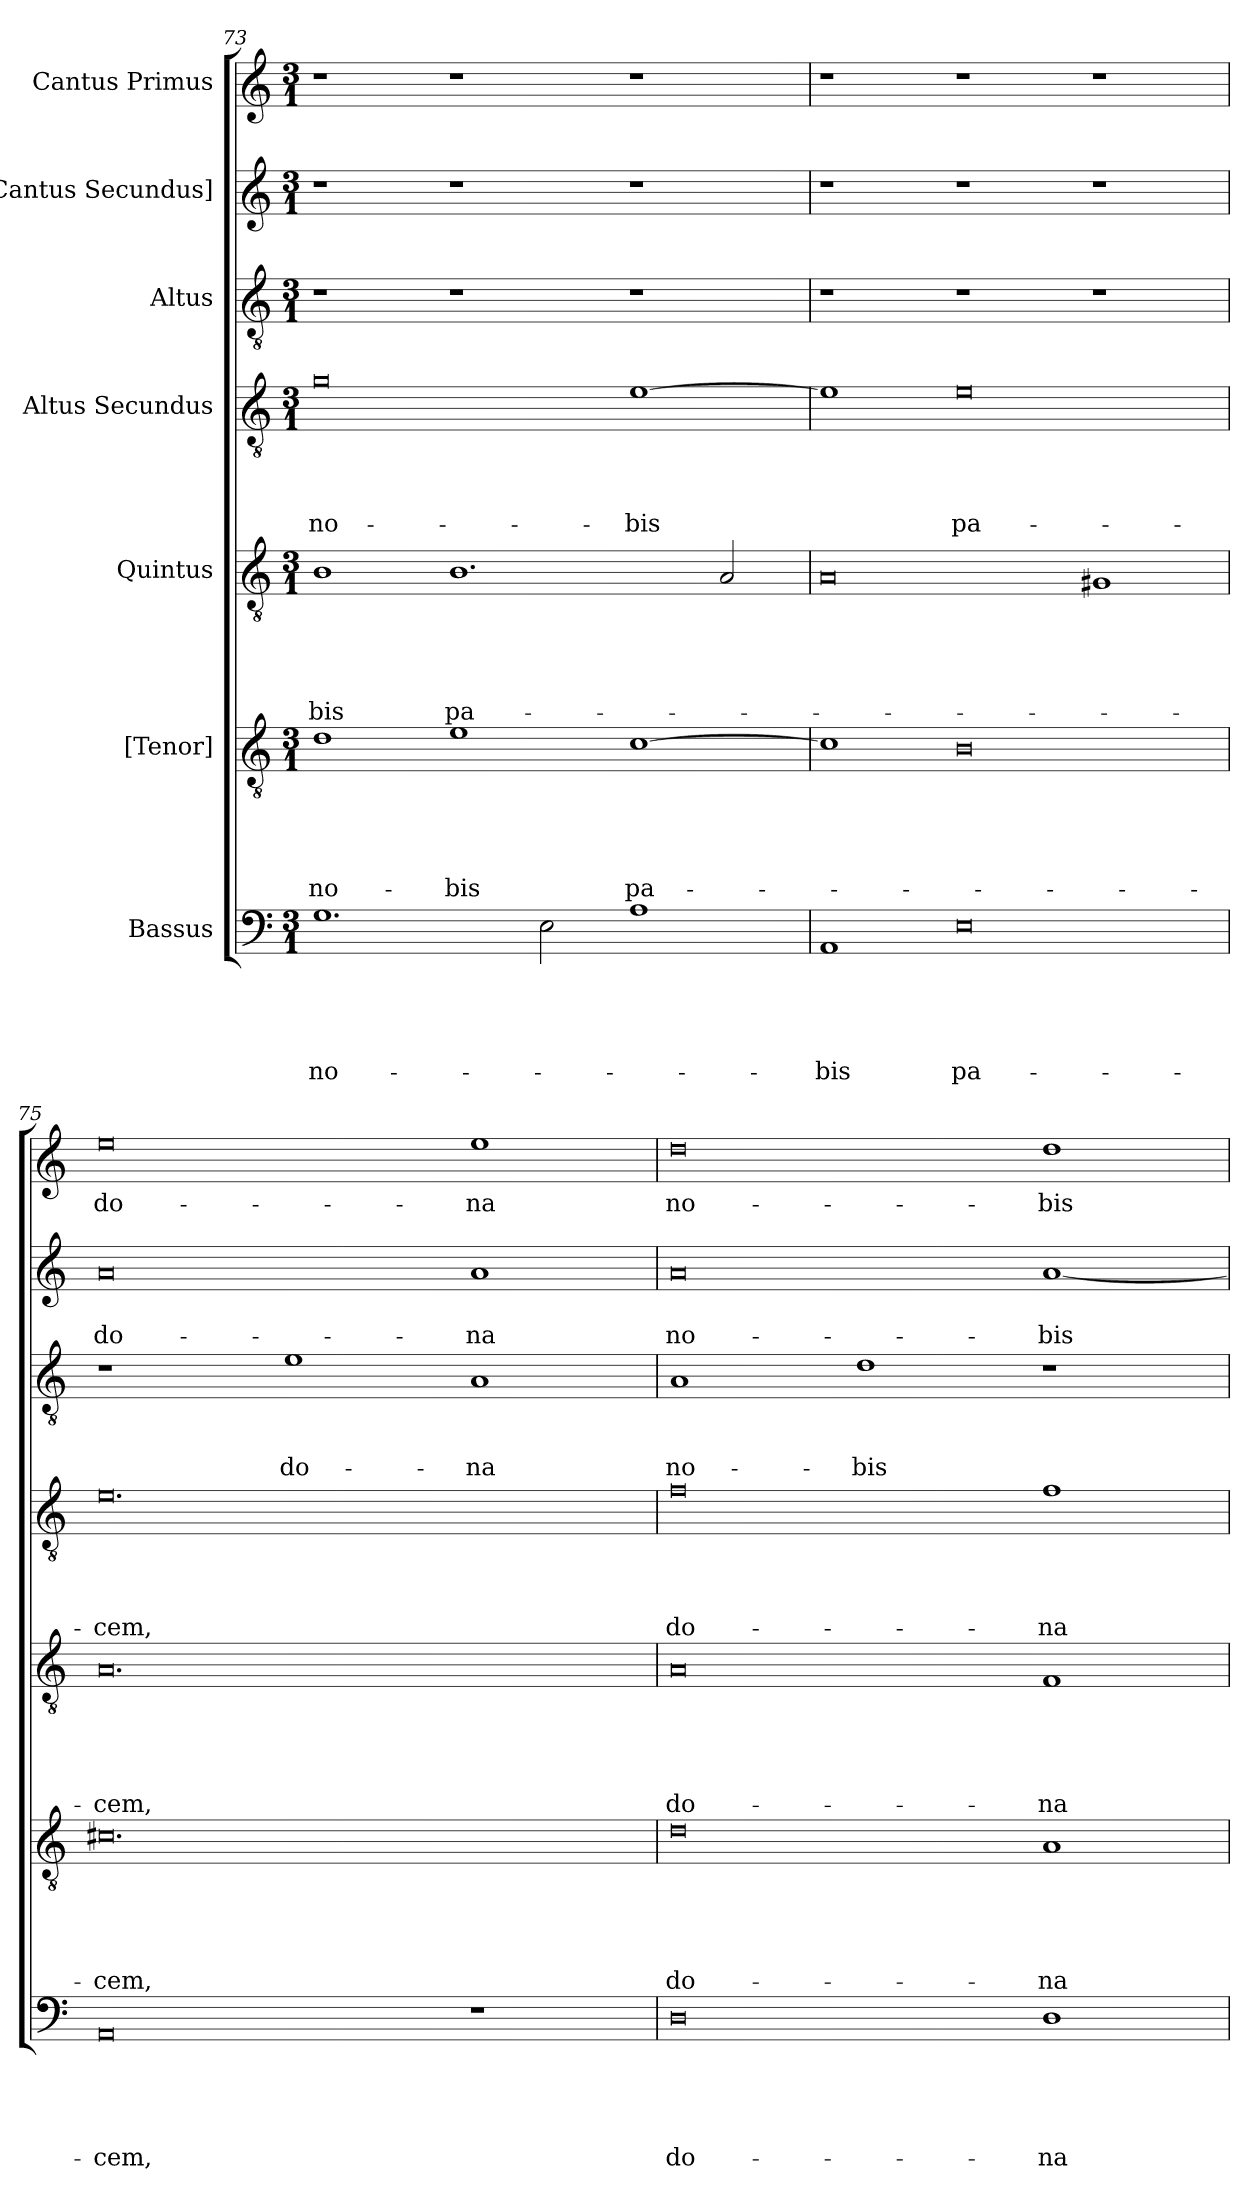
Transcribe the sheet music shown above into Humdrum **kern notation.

**kern	**text	**text	**text	**text	**text	**kern	**text	**text	**text	**text	**text	**kern	**text	**text	**text	**text	**text	**kern	**text	**text	**text	**text	**kern	**text	**text	**text	**kern	**text	**text	**kern	**text
*part7	*part7	*part7	*part7	*part7	*part7	*part6	*part6	*part6	*part6	*part6	*part6	*part5	*part5	*part5	*part5	*part5	*part5	*part4	*part4	*part4	*part4	*part4	*part3	*part3	*part3	*part3	*part2	*part2	*part2	*part1	*part1
*staff7	*staff7	*staff7	*staff7	*staff7	*staff7	*staff6	*staff6	*staff6	*staff6	*staff6	*staff6	*staff5	*staff5	*staff5	*staff5	*staff5	*staff5	*staff4	*staff4	*staff4	*staff4	*staff4	*staff3	*staff3	*staff3	*staff3	*staff2	*staff2	*staff2	*staff1	*staff1
*I"Bassus	*	*	*	*	*	*I"[Tenor]	*	*	*	*	*	*I"Quintus	*	*	*	*	*	*I"Altus Secundus	*	*	*	*	*I"Altus	*	*	*	*I"[Cantus Secundus]	*	*	*I"Cantus Primus	*
*clefF4	*	*	*	*	*	*clefGv2	*	*	*	*	*	*clefGv2	*	*	*	*	*	*clefGv2	*	*	*	*	*clefGv2	*	*	*	*clefG2	*	*	*clefG2	*
*k[]	*	*	*	*	*	*k[]	*	*	*	*	*	*k[]	*	*	*	*	*	*k[]	*	*	*	*	*k[]	*	*	*	*k[]	*	*	*k[]	*
*M3/1	*	*	*	*	*	*M3/1	*	*	*	*	*	*M3/1	*	*	*	*	*	*M3/1	*	*	*	*	*M3/1	*	*	*	*M3/1	*	*	*M3/1	*
=73	=73	=73	=73	=73	=73	=73	=73	=73	=73	=73	=73	=73	=73	=73	=73	=73	=73	=73	=73	=73	=73	=73	=73	=73	=73	=73	=73	=73	=73	=73	=73
1.G\	.	.	.	.	no-	1d\	.	.	.	.	no-	1B\	.	.	.	.	-bis	0g\	.	.	.	no-	1r	.	.	.	1r	.	.	1r	.
.	.	.	.	.	.	1e\	.	.	.	.	-bis	1.B\	.	.	.	.	pa-	.	.	.	.	.	1r	.	.	.	1r	.	.	1r	.
2E\	.	.	.	.	.	.	.	.	.	.	.	.	.	.	.	.	.	.	.	.	.	.	.	.	.	.	.	.	.	.	.
1A\	.	.	.	.	.	[1c\	.	.	.	.	pa-	.	.	.	.	.	.	[1e\	.	.	.	-bis	1r	.	.	.	1r	.	.	1r	.
.	.	.	.	.	.	.	.	.	.	.	.	2A/	.	.	.	.	.	.	.	.	.	.	.	.	.	.	.	.	.	.	.
=74	=74	=74	=74	=74	=74	=74	=74	=74	=74	=74	=74	=74	=74	=74	=74	=74	=74	=74	=74	=74	=74	=74	=74	=74	=74	=74	=74	=74	=74	=74	=74
1AA/	.	.	.	.	-bis	1c\]	.	.	.	.	.	0A/	.	.	.	.	.	1e\]	.	.	.	.	1r	.	.	.	1r	.	.	1r	.
0E\	.	.	.	.	pa-	0B\	.	.	.	.	.	.	.	.	.	.	.	0e\	.	.	.	pa-	1r	.	.	.	1r	.	.	1r	.
.	.	.	.	.	.	.	.	.	.	.	.	1G#X/	.	.	.	.	.	.	.	.	.	.	1r	.	.	.	1r	.	.	1r	.
=75	=75	=75	=75	=75	=75	=75	=75	=75	=75	=75	=75	=75	=75	=75	=75	=75	=75	=75	=75	=75	=75	=75	=75	=75	=75	=75	=75	=75	=75	=75	=75
0AA/	.	.	.	.	-cem,	0.c#X\	.	.	.	.	-cem,	0.A/	.	.	.	.	-cem,	0.e\	.	.	.	-cem,	1r	.	.	.	0a/	.	do-	0ee\	do-
.	.	.	.	.	.	.	.	.	.	.	.	.	.	.	.	.	.	.	.	.	.	.	1e\	.	.	do-	.	.	.	.	.
1r	.	.	.	.	.	.	.	.	.	.	.	.	.	.	.	.	.	.	.	.	.	.	1A/	.	.	-na	1a/	.	-na	1ee\	-na
=76	=76	=76	=76	=76	=76	=76	=76	=76	=76	=76	=76	=76	=76	=76	=76	=76	=76	=76	=76	=76	=76	=76	=76	=76	=76	=76	=76	=76	=76	=76	=76
0D\	.	.	.	.	do-	0d\	.	.	.	.	do-	0A/	.	.	.	.	do-	0f\	.	.	.	do-	1A/	.	.	no-	0a/	.	no-	0dd\	no-
.	.	.	.	.	.	.	.	.	.	.	.	.	.	.	.	.	.	.	.	.	.	.	1d\	.	.	-bis	.	.	.	.	.
1D\	.	.	.	.	-na	1A/	.	.	.	.	-na	1F/	.	.	.	.	-na	1f\	.	.	.	-na	1r	.	.	.	[1a/	.	-bis	1dd\	-bis
=	=	=	=	=	=	=	=	=	=	=	=	=	=	=	=	=	=	=	=	=	=	=	=	=	=	=	=	=	=	=	=
*-	*-	*-	*-	*-	*-	*-	*-	*-	*-	*-	*-	*-	*-	*-	*-	*-	*-	*-	*-	*-	*-	*-	*-	*-	*-	*-	*-	*-	*-	*-	*-
